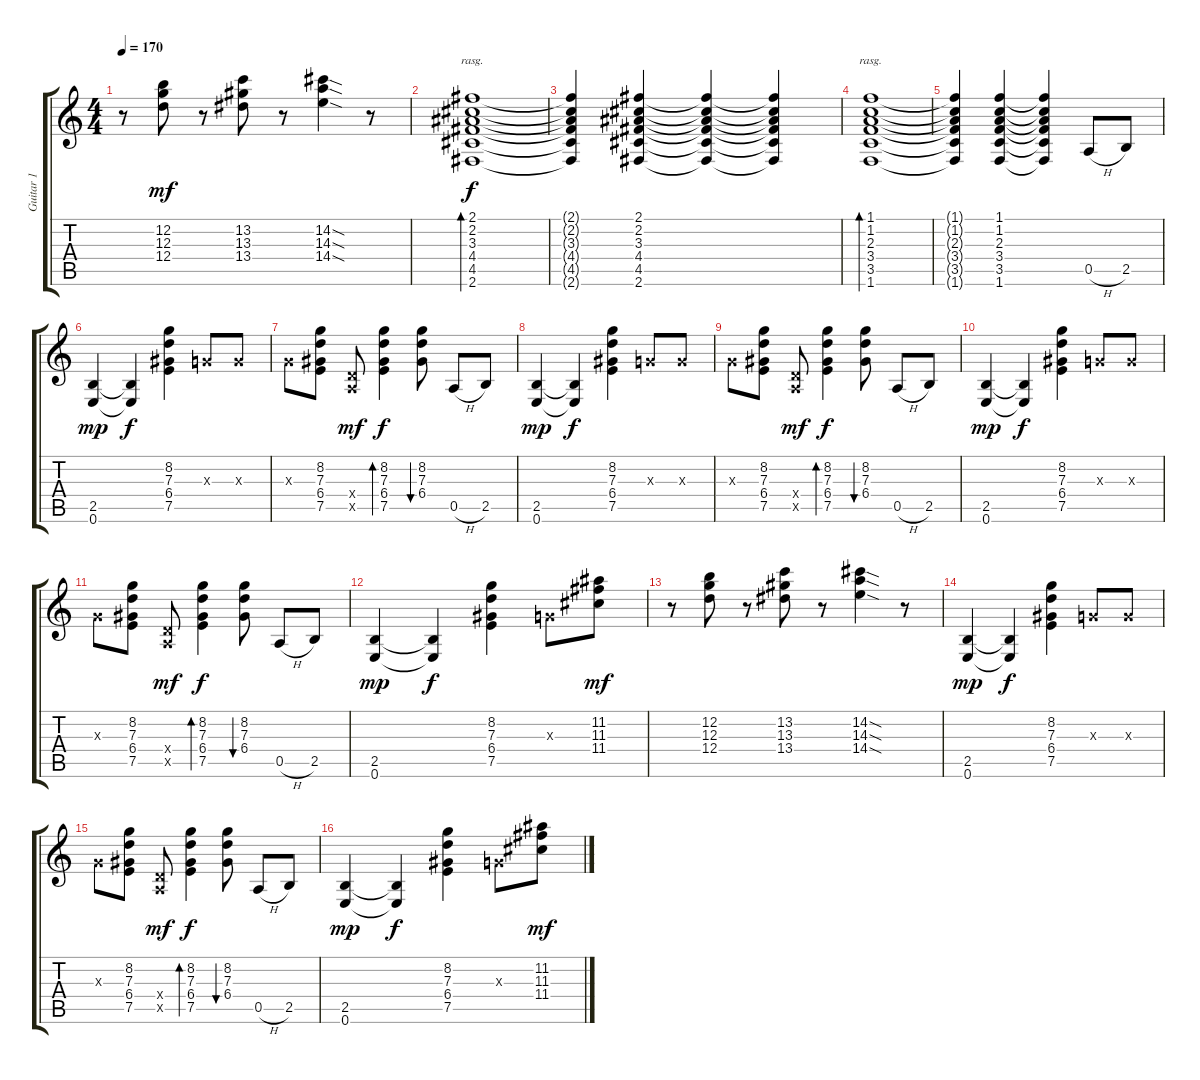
\track ("Guitar 1" "Guitar 1") {instrument electricguitarmuted}
\staff {score tabs}
\tuning (E4 B3 G3 D3 A2 E2) {hide}
\ts (4 4)
\tempo 170
\clef g2
\ks c
r.8{dy mf} (12.2 12.3 12.4).8 r.8 (13.2 13.3 13.4).8 r.8 (14.2{sod} 14.3{sod} 14.4{sod}).4 r.8 |
(2.1 2.2 3.3 4.4 4.5 2.6).1{bd 120 rasg ii dy f instrument electricguitarmuted} |
(2.1{t} 2.2{t} 3.3{t} 4.4{t} 4.5{t} 2.6{t}).4 (2.1 2.2 3.3 4.4 4.5 2.6).4 (2.1{t} 2.2{t} 3.3{t} 4.4{t} 4.5{t} 2.6{t}).4 (2.1{t} 2.2{t} 3.3{t} 4.4{t} 4.5{t} 2.6{t}).4 |
(1.1 1.2 2.3 3.4 3.5 1.6).1{bd 120 rasg ii} |
(1.1{t} 1.2{t} 2.3{t} 3.4{t} 3.5{t} 1.6{t}).4 (1.1 1.2 2.3 3.4 3.5 1.6).4 (1.1{t} 1.2{t} 2.3{t} 3.4{t} 3.5{t} 1.6{t}).4 0.5{h}.8 2.5.8 |
(2.5 0.6).4{dy mp} (2.5{t} 0.6{t}).4{dy f} (8.2 7.3 6.4 7.5).4 0.3{x}.8 0.3{x}.8 |
0.3{x}.8 (8.2 7.3 6.4 7.5).8 (0.4{x} 0.5{x}).8{dy mf} (8.2 7.3 6.4 7.5).4{bd 60 dy f} (8.2 7.3 6.4).8{bu 30} 0.5{h}.8 2.5.8 |
(2.5 0.6).4{dy mp} (2.5{t} 0.6{t}).4{dy f} (8.2 7.3 6.4 7.5).4 0.3{x}.8 0.3{x}.8 |
0.3{x}.8 (8.2 7.3 6.4 7.5).8 (0.4{x} 0.5{x}).8{dy mf} (8.2 7.3 6.4 7.5).4{bd 60 dy f} (8.2 7.3 6.4).8{bu 30} 0.5{h}.8 2.5.8 |
(2.5 0.6).4{dy mp} (2.5{t} 0.6{t}).4{dy f} (8.2 7.3 6.4 7.5).4 0.3{x}.8 0.3{x}.8 |
0.3{x}.8 (8.2 7.3 6.4 7.5).8 (0.4{x} 0.5{x}).8{dy mf} (8.2 7.3 6.4 7.5).4{bd 60 dy f} (8.2 7.3 6.4).8{bu 30} 0.5{h}.8 2.5.8 |
(2.5 0.6).4{dy mp} (2.5{t} 0.6{t}).4{dy f} (8.2 7.3 6.4 7.5).4 0.3{x}.8 (11.2 11.3 11.4).8{dy mf instrument overdrivenguitar} |
r.8 (12.2 12.3 12.4).8 r.8 (13.2 13.3 13.4).8 r.8 (14.2{sod} 14.3{sod} 14.4{sod}).4 r.8 |
(2.5 0.6).4{dy mp instrument electricguitarmuted} (2.5{t} 0.6{t}).4{dy f} (8.2 7.3 6.4 7.5).4 0.3{x}.8 0.3{x}.8 |
0.3{x}.8 (8.2 7.3 6.4 7.5).8 (0.4{x} 0.5{x}).8{dy mf} (8.2 7.3 6.4 7.5).4{bd 60 dy f} (8.2 7.3 6.4).8{bu 30} 0.5{h}.8 2.5.8 |
(2.5 0.6).4{dy mp} (2.5{t} 0.6{t}).4{dy f} (8.2 7.3 6.4 7.5).4 0.3{x}.8 (11.2 11.3 11.4).8{dy mf instrument overdrivenguitar}
